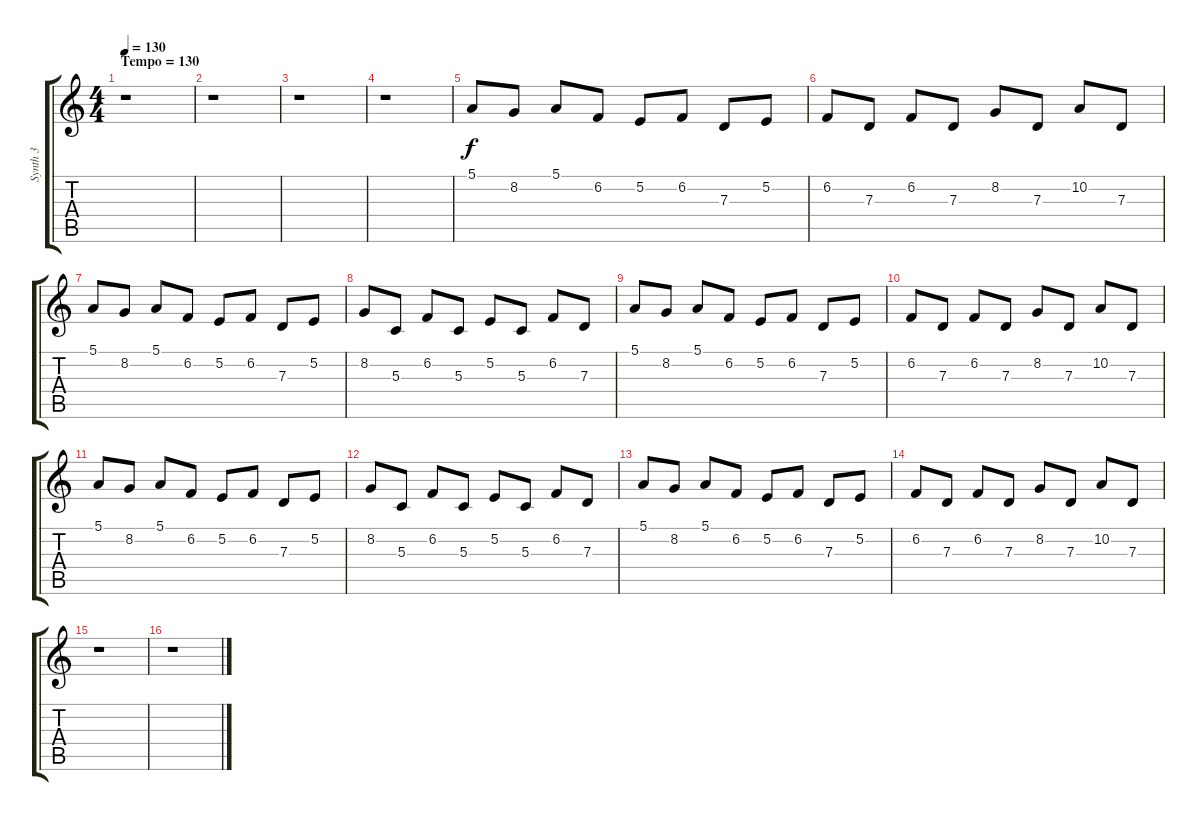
\track ("Synth 3" "Synth 3") {instrument lead3calliope}
\staff {score tabs}
\tuning (E4 B3 G3 D3 A2 E2) {hide}
\ts (4 4)
\section ("" "Tempo = 130")
\tempo 130
\clef g2
\ks c
r.1{dy f} |
r.1 |
r.1 |
r.1 |
5.1.8 8.2.8 5.1.8 6.2.8 5.2.8 6.2.8 7.3.8 5.2.8 |
6.2.8 7.3.8 6.2.8 7.3.8 8.2.8 7.3.8 10.2.8 7.3.8 |
5.1.8 8.2.8 5.1.8 6.2.8 5.2.8 6.2.8 7.3.8 5.2.8 |
8.2.8 5.3.8 6.2.8 5.3.8 5.2.8 5.3.8 6.2.8 7.3.8 |
5.1.8 8.2.8 5.1.8 6.2.8 5.2.8 6.2.8 7.3.8 5.2.8 |
6.2.8 7.3.8 6.2.8 7.3.8 8.2.8 7.3.8 10.2.8 7.3.8 |
5.1.8 8.2.8 5.1.8 6.2.8 5.2.8 6.2.8 7.3.8 5.2.8 |
8.2.8 5.3.8 6.2.8 5.3.8 5.2.8 5.3.8 6.2.8 7.3.8 |
5.1.8 8.2.8 5.1.8 6.2.8 5.2.8 6.2.8 7.3.8 5.2.8 |
6.2.8 7.3.8 6.2.8 7.3.8 8.2.8 7.3.8 10.2.8 7.3.8 |
r.1 |
r.1
